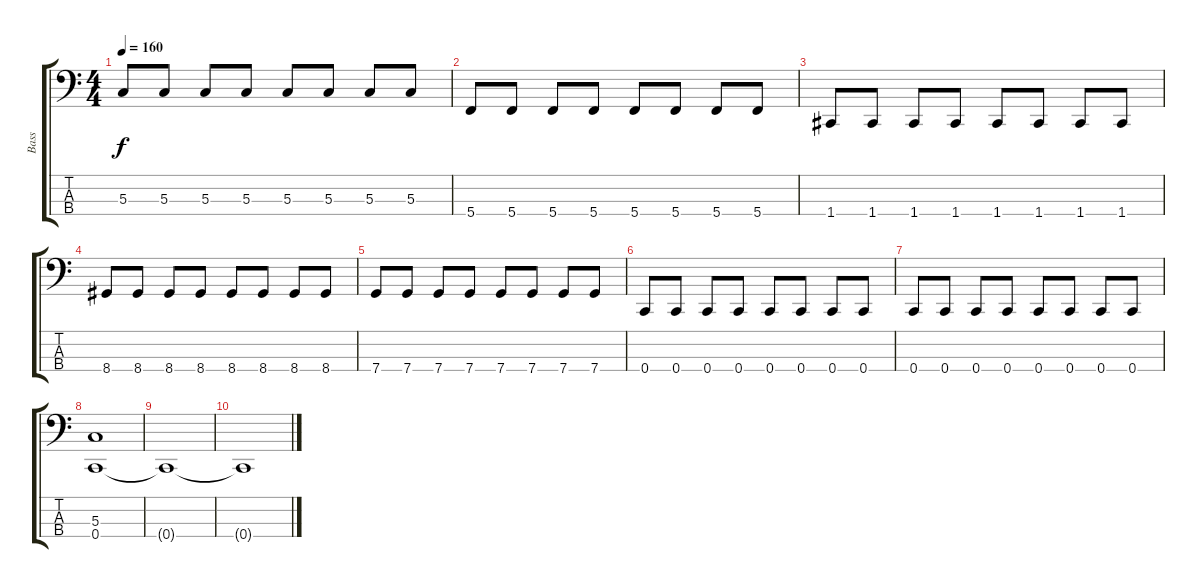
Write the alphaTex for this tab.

\track ("Bass" "Bass") {instrument electricbasspick}
\staff {score tabs}
\tuning (F2 C2 G1 C1) {hide}
\ts (4 4)
\tempo 160
\clef f4
\ks c
5.3.8{dy f} 5.3.8 5.3.8 5.3.8 5.3.8 5.3.8 5.3.8 5.3.8 |
5.4.8 5.4.8 5.4.8 5.4.8 5.4.8 5.4.8 5.4.8 5.4.8 |
1.4.8 1.4.8 1.4.8 1.4.8 1.4.8 1.4.8 1.4.8 1.4.8 |
8.4.8 8.4.8 8.4.8 8.4.8 8.4.8 8.4.8 8.4.8 8.4.8 |
7.4.8 7.4.8 7.4.8 7.4.8 7.4.8 7.4.8 7.4.8 7.4.8 |
0.4.8 0.4.8 0.4.8 0.4.8 0.4.8 0.4.8 0.4.8 0.4.8 |
0.4.8 0.4.8 0.4.8 0.4.8 0.4.8 0.4.8 0.4.8 0.4.8 |
(5.3 0.4).1 |
0.4{t}.1 |
0.4{t}.1
